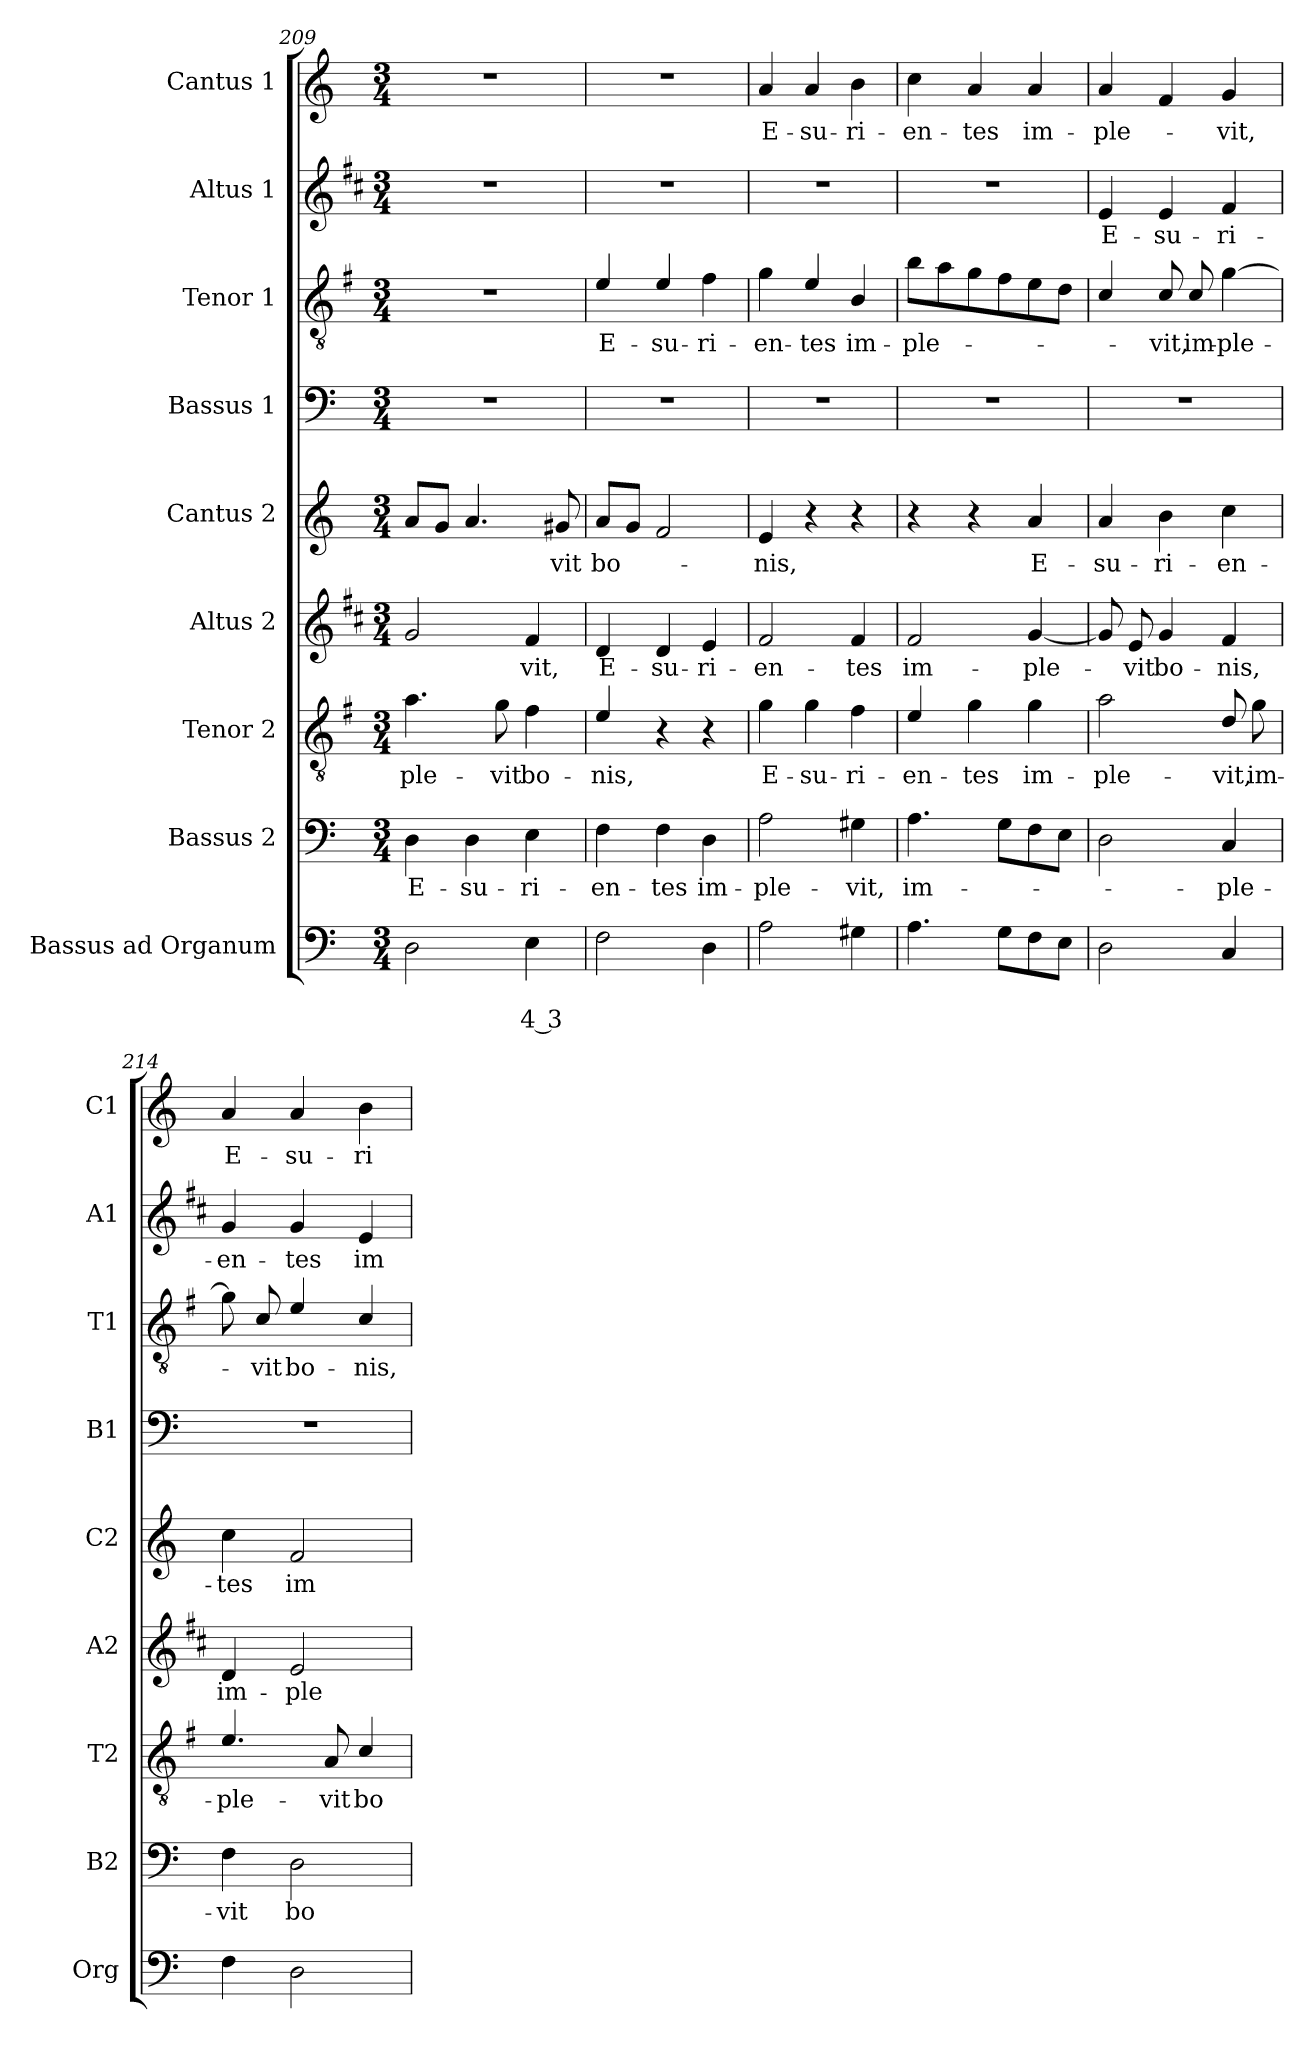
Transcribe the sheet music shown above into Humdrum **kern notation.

**kern	**text	**text	**kern	**text	**kern	**text	**kern	**text	**kern	**text	**kern	**kern	**text	**kern	**text	**kern	**text
*part9	*part9	*part9	*part8	*part8	*part7	*part7	*part6	*part6	*part5	*part5	*part4	*part3	*part3	*part2	*part2	*part1	*part1
*staff9	*staff9	*staff9	*staff8	*staff8	*staff7	*staff7	*staff6	*staff6	*staff5	*staff5	*staff4	*staff3	*staff3	*staff2	*staff2	*staff1	*staff1
*I"Bassus ad Organum	*	*	*I"Bassus 2	*	*I"Tenor 2	*	*I"Altus 2	*	*I"Cantus 2	*	*I"Bassus 1	*I"Tenor 1	*	*I"Altus 1	*	*I"Cantus 1	*
*I'Org	*	*	*I'B2	*	*I'T2	*	*I'A2	*	*I'C2	*	*I'B1	*I'T1	*	*I'A1	*	*I'C1	*
*clefF4	*	*	*clefF4	*	*clefGv2	*	*clefG2	*	*clefG2	*	*clefF4	*clefGv2	*	*clefG2	*	*clefG2	*
*	*	*	*	*	*ITrd4c7	*	*ITrd1c2	*	*	*	*	*ITrd4c7	*	*ITrd1c2	*	*	*
*k[]	*	*	*k[]	*	*k[]	*	*k[]	*	*k[]	*	*k[]	*k[]	*	*k[]	*	*k[]	*
*C:	*	*	*C:	*	*C:	*	*C:	*	*C:	*	*C:	*C:	*	*C:	*	*C:	*
*M3/4	*	*	*M3/4	*	*M3/4	*	*M3/4	*	*M3/4	*	*M3/4	*M3/4	*	*M3/4	*	*M3/4	*
=209	=209	=209	=209	=209	=209	=209	=209	=209	=209	=209	=209	=209	=209	=209	=209	=209	=209
!	!	!	!	!LO:LY:b	!	!LO:LY:b	!	!	!	!	!	!	!	!	!	!	!
2D\	.	.	4D\	E-	4.d\	-ple-	2f/	.	8a/L	.	2.r	2.r	.	2.r	.	2.r	.
.	.	.	.	.	.	.	.	.	8g/J	.	.	.	.	.	.	.	.
!	!	!	!	!LO:LY:b	!	!	!	!	!	!	!	!	!	!	!	!	!
.	.	.	4D\	-su-	.	.	.	.	4.a/	.	.	.	.	.	.	.	.
!	!	!	!	!	!	!LO:LY:b	!	!	!	!	!	!	!	!	!	!	!
.	.	.	.	.	8c\	-vit	.	.	.	.	.	.	.	.	.	.	.
!	!	!LO:LY:b	!	!LO:LY:b	!	!LO:LY:b	!	!LO:LY:b	!	!	!	!	!	!	!	!	!
4E\	.	4 3	4E\	-ri-	4B\	bo-	4e/	-vit,	.	.	.	.	.	.	.	.	.
!	!	!	!	!	!	!	!	!	!	!LO:LY:b	!	!	!	!	!	!	!
.	.	.	.	.	.	.	.	.	8g#X/	-vit	.	.	.	.	.	.	.
=210	=210	=210	=210	=210	=210	=210	=210	=210	=210	=210	=210	=210	=210	=210	=210	=210	=210
!	!	!	!	!LO:LY:b	!	!LO:LY:b	!	!LO:LY:b	!	!LO:LY:b	!	!	!LO:LY:b	!	!	!	!
2F\	.	.	4F\	-en-	4A/	-nis,	4c/	E-	8a/L	bo-	2.r	4A/	E-	2.r	.	2.r	.
.	.	.	.	.	.	.	.	.	8g/J	.	.	.	.	.	.	.	.
!	!	!	!	!LO:LY:b	!	!	!	!LO:LY:b	!	!	!	!	!LO:LY:b	!	!	!	!
.	.	.	4F\	-tes	4r	.	4c/	-su-	2f/	.	.	4A/	-su-	.	.	.	.
!	!	!	!	!LO:LY:b	!	!	!	!LO:LY:b	!	!	!	!	!LO:LY:b	!	!	!	!
4D\	.	.	4D\	im-	4r	.	4d/	-ri-	.	.	.	4B\	-ri-	.	.	.	.
=211	=211	=211	=211	=211	=211	=211	=211	=211	=211	=211	=211	=211	=211	=211	=211	=211	=211
!	!	!	!	!LO:LY:b	!	!LO:LY:b	!	!LO:LY:b	!	!LO:LY:b	!	!	!LO:LY:b	!	!	!	!LO:LY:b
2A\	.	.	2A\	-ple-	4c\	E-	2e/	-en-	4e/	-nis,	2.r	4c\	-en-	2.r	.	4a/	E-
!	!	!	!	!	!	!LO:LY:b	!	!	!	!	!	!	!LO:LY:b	!	!	!	!LO:LY:b
.	.	.	.	.	4c\	-su-	.	.	4r	.	.	4A/	-tes	.	.	4a/	-su-
!	!	!	!	!LO:LY:b	!	!LO:LY:b	!	!LO:LY:b	!	!	!	!	!LO:LY:b	!	!	!	!LO:LY:b
4G#X\	.	.	4G#X\	-vit,	4B\	-ri-	4e/	-tes	4r	.	.	4E/	im-	.	.	4b\	-ri-
=212	=212	=212	=212	=212	=212	=212	=212	=212	=212	=212	=212	=212	=212	=212	=212	=212	=212
!	!	!	!	!LO:LY:b	!	!LO:LY:b	!	!LO:LY:b	!	!	!	!	!LO:LY:b	!	!	!	!LO:LY:b
4.A\	.	.	4.A\	im-	4A/	-en-	2e/	im-	4r	.	2.r	8e\L	-ple-	2.r	.	4cc\	-en-
.	.	.	.	.	.	.	.	.	.	.	.	8d\	.	.	.	.	.
!	!	!	!	!	!	!LO:LY:b	!	!	!	!	!	!	!	!	!	!	!LO:LY:b
.	.	.	.	.	4c\	-tes	.	.	4r	.	.	8c\	.	.	.	4a/	-tes
8G\L	.	.	8G\L	.	.	.	.	.	.	.	.	8B\	.	.	.	.	.
!	!	!	!	!	!	!LO:LY:b	!	!LO:LY:b	!	!LO:LY:b	!	!	!	!	!	!	!LO:LY:b
8F\	.	.	8F\	.	4c\	im-	[4f/	-ple-	4a/	E-	.	8A\	.	.	.	4a/	im-
8E\J	.	.	8E\J	.	.	.	.	.	.	.	.	8G\J	.	.	.	.	.
!!LO:LB:g=z
=213	=213	=213	=213	=213	=213	=213	=213	=213	=213	=213	=213	=213	=213	=213	=213	=213	=213
!	!	!	!	!	!	!LO:LY:b	!	!	!	!LO:LY:b	!	!	!	!	!LO:LY:b	!	!LO:LY:b
2D\	.	.	2D\	.	2d\	-ple-	8f/]	.	4a/	-su-	2.r	4F/	.	4d/	E-	4a/	-ple-
!	!	!	!	!	!	!	!	!LO:LY:b	!	!	!	!	!	!	!	!	!
.	.	.	.	.	.	.	8d/	-vit	.	.	.	.	.	.	.	.	.
!	!	!	!	!	!	!	!	!LO:LY:b	!	!LO:LY:b	!	!	!LO:LY:b	!	!LO:LY:b	!	!
.	.	.	.	.	.	.	4f/	bo-	4b\	-ri-	.	8F/	-vit,	4d/	-su-	4f/	.
!	!	!	!	!	!	!	!	!	!	!	!	!	!LO:LY:b	!	!	!	!
.	.	.	.	.	.	.	.	.	.	.	.	8F/	im-	.	.	.	.
!	!	!	!	!LO:LY:b	!	!LO:LY:b	!	!LO:LY:b	!	!LO:LY:b	!	!	!LO:LY:b	!	!LO:LY:b	!	!LO:LY:b
4C/	.	.	4C/	-ple-	8G/	-vit,	4e/	-nis,	4cc\	-en-	.	[4c\	-ple-	4e/	-ri-	4g/	-vit,
!	!	!	!	!	!	!LO:LY:b	!	!	!	!	!	!	!	!	!	!	!
.	.	.	.	.	8c\	im-	.	.	.	.	.	.	.	.	.	.	.
=214	=214	=214	=214	=214	=214	=214	=214	=214	=214	=214	=214	=214	=214	=214	=214	=214	=214
!	!	!	!	!LO:LY:b	!	!LO:LY:b	!	!LO:LY:b	!	!LO:LY:b	!	!	!	!	!LO:LY:b	!	!LO:LY:b
4F\	.	.	4F\	-vit	4.A/	-ple-	4c/	im-	4cc\	-tes	2.r	8c\]	.	4f/	-en-	4a/	E-
!	!	!	!	!	!	!	!	!	!	!	!	!	!LO:LY:b	!	!	!	!
.	.	.	.	.	.	.	.	.	.	.	.	8F/	-vit	.	.	.	.
!	!	!	!	!LO:LY:b	!	!	!	!LO:LY:b	!	!LO:LY:b	!	!	!LO:LY:b	!	!LO:LY:b	!	!LO:LY:b
2D\	.	.	2D\	bo-	.	.	2d/	-ple-	2f/	im-	.	4A/	bo-	4f/	-tes	4a/	-su-
!	!	!	!	!	!	!LO:LY:b	!	!	!	!	!	!	!	!	!	!	!
.	.	.	.	.	8D/	-vit	.	.	.	.	.	.	.	.	.	.	.
!	!	!	!	!	!	!LO:LY:b	!	!	!	!	!	!	!LO:LY:b	!	!LO:LY:b	!	!LO:LY:b
.	.	.	.	.	4F/	bo-	.	.	.	.	.	4F/	-nis,	4d/	im-	4b\	-ri-
=	=	=	=	=	=	=	=	=	=	=	=	=	=	=	=	=	=
*-	*-	*-	*-	*-	*-	*-	*-	*-	*-	*-	*-	*-	*-	*-	*-	*-	*-
